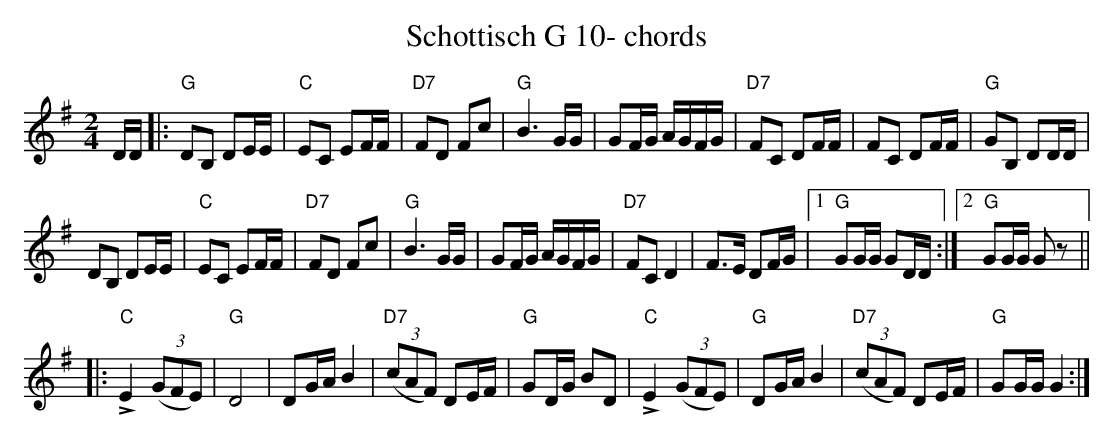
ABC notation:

X:1
T:Schottisch G 10- chords
M:2/4
L:1/16
K:Gmaj%%MIDI gchordon
DD |: "G"D2B,2 D2EE | "C"E2C2 E2FF | "D7"F2D2 F2c2 | "G"B6GG | G2FG AGFG | "D7"F2C2 D2FF | F2C2 D2FF | "G"G2B,2 D2DD |
D2B,2 D2EE | "C"E2C2 E2FF | "D7"F2D2 F2c2 | "G"B6GG | G2FG AGFG | "D7"F2C2D4 | F3E D2FG |1 "G"G2GG G2DD :|2 "G"G2GG G2z2 ||
|: "C"!>!E4 ((3G2F2E2) | "G"D8 | D2GA B4 | "D7"((3c2A2F2) D2EF | "G"G2DG B2D2 | "C"!>!E4 ((3G2F2E2) | "G"D2GAB4 | "D7"((3c2A2F2) D2EF | "G"G2GGG4 :|
